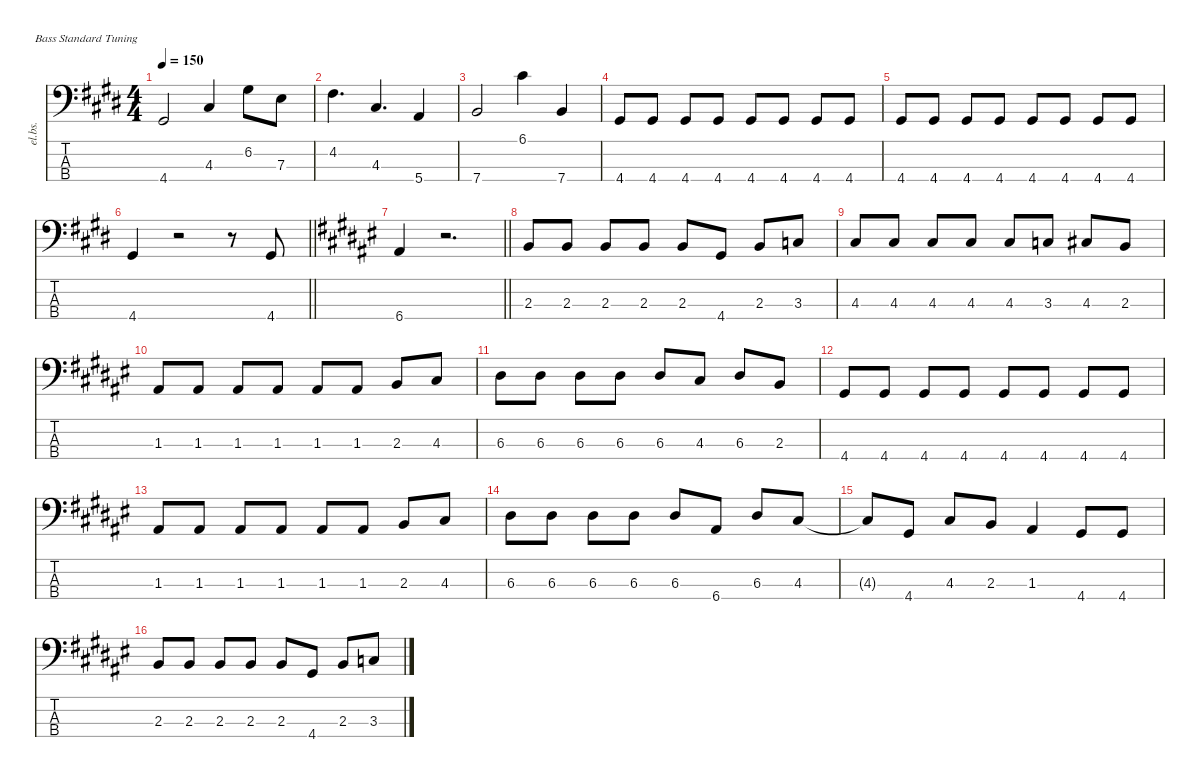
\defaultSystemsLayout 4
\hideDynamics
\bracketExtendMode nobrackets
\track ("(Bass)" "el.bs.") {instrument electricbassfinger}
\staff {score tabs}
\tuning (G2 D2 A1 E1)
\ts (4 4)
\tempo 150
\clef f4
\ks c#minor
4.4{acc #}.2{dy f} 4.3{acc #}.4 6.2{acc #}.8 7.3{acc forcenatural}.8 |
4.2{acc #}.4{d} 4.3{acc #}.4{d} 5.4{acc forcenatural}.4 |
7.4{acc forcenatural}.2 6.1{acc #}.4 7.4{acc forcenatural}.4 |
4.4{acc #}.8 4.4{acc #}.8 4.4{acc #}.8 4.4{acc #}.8 4.4{acc #}.8 4.4{acc #}.8 4.4{acc #}.8 4.4{acc #}.8 |
4.4{acc #}.8 4.4{acc #}.8 4.4{acc #}.8 4.4{acc #}.8 4.4{acc #}.8 4.4{acc #}.8 4.4{acc #}.8 4.4{acc #}.8 |
\barLineRight lightlight
4.4{acc #}.4 r.2 r.8 4.4{acc #}.8 |
\barLineRight lightlight
\ks d#minor
6.4{acc #}.4 r.2{d} |
2.3{acc forcenatural}.8 2.3{acc forcenatural}.8 2.3{acc forcenatural}.8 2.3{acc forcenatural}.8 2.3{acc forcenatural}.8 4.4{acc #}.8 2.3{acc forcenatural}.8 3.3{acc forcenatural}.8 |
4.3{acc #}.8 4.3{acc #}.8 4.3{acc #}.8 4.3{acc #}.8 4.3{acc #}.8 3.3{acc forcenatural}.8 4.3{acc #}.8 2.3{acc forcenatural}.8 |
1.3{acc #}.8 1.3{acc #}.8 1.3{acc #}.8 1.3{acc #}.8 1.3{acc #}.8 1.3{acc #}.8 2.3{acc forcenatural}.8 4.3{acc #}.8 |
6.3{acc #}.8 6.3{acc #}.8 6.3{acc #}.8 6.3{acc #}.8 6.3{acc #}.8 4.3{acc #}.8 6.3{acc #}.8 2.3{acc forcenatural}.8 |
4.4{acc #}.8 4.4{acc #}.8 4.4{acc #}.8 4.4{acc #}.8 4.4{acc #}.8 4.4{acc #}.8 4.4{acc #}.8 4.4{acc #}.8 |
1.3{acc #}.8 1.3{acc #}.8 1.3{acc #}.8 1.3{acc #}.8 1.3{acc #}.8 1.3{acc #}.8 2.3{acc forcenatural}.8 4.3{acc #}.8 |
6.3{acc #}.8 6.3{acc #}.8 6.3{acc #}.8 6.3{acc #}.8 6.3{acc #}.8 6.4{acc #}.8 6.3{acc #}.8 4.3{acc #}.8 |
4.3{t acc #}.8 4.4{acc #}.8 4.3{acc #}.8 2.3{acc forcenatural}.8 1.3{acc #}.4 4.4{acc #}.8 4.4{acc #}.8 |
2.3{acc forcenatural}.8 2.3{acc forcenatural}.8 2.3{acc forcenatural}.8 2.3{acc forcenatural}.8 2.3{acc forcenatural}.8 4.4{acc #}.8 2.3{acc forcenatural}.8 3.3{acc forcenatural}.8
